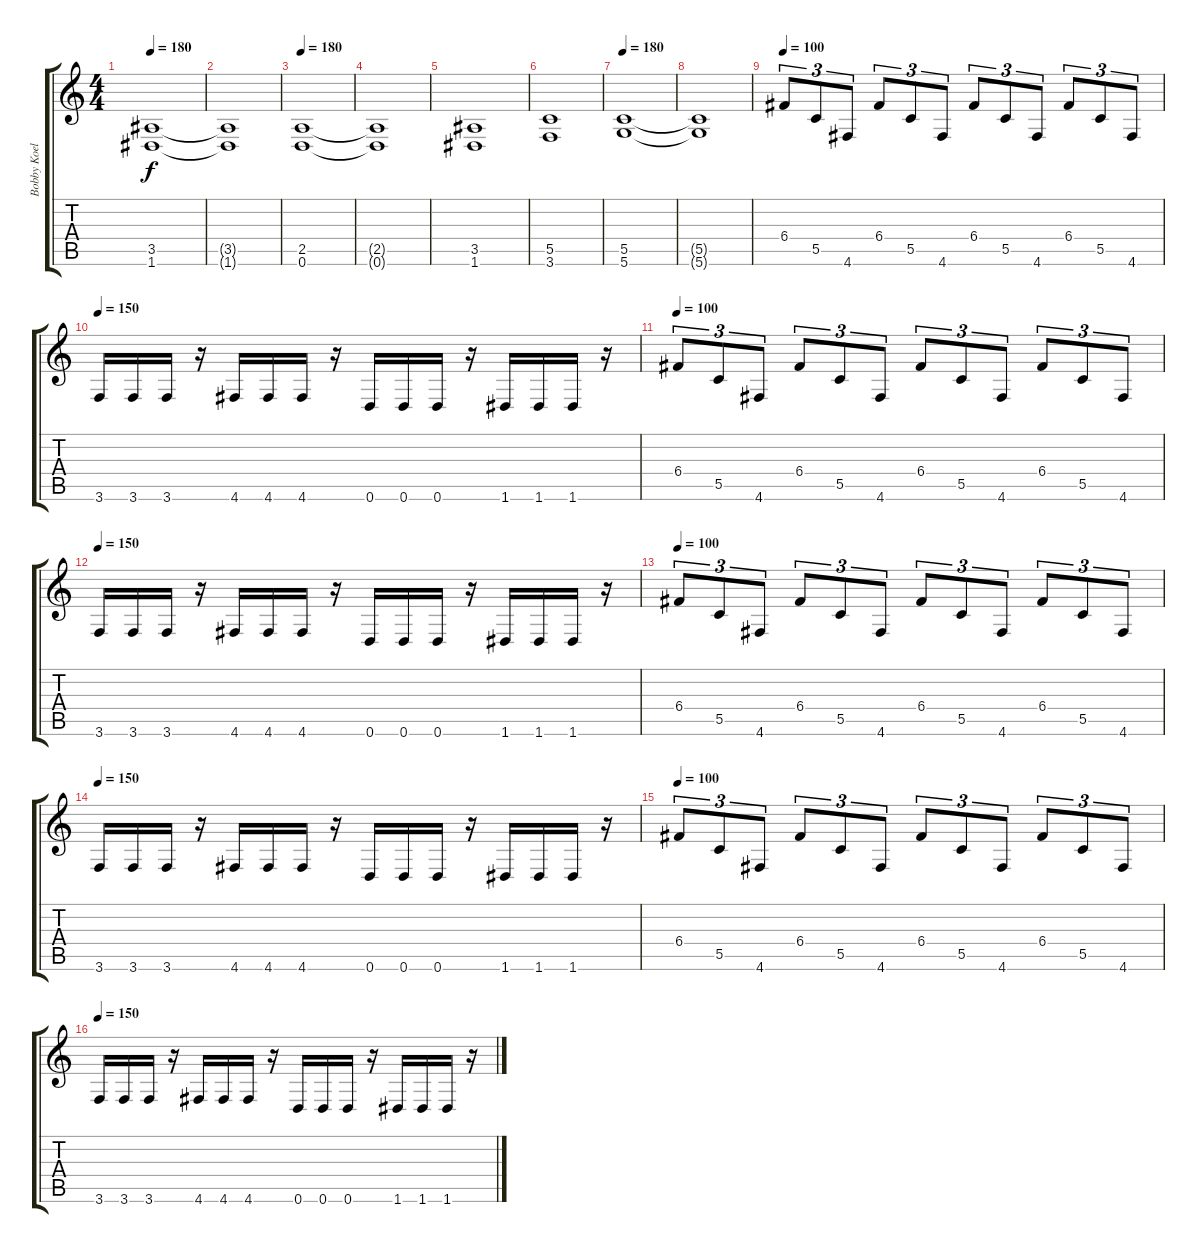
\track ("Bobby Koelble" "Bobby Koel") {instrument distortionguitar}
\staff {score tabs}
\tuning (D4 A3 F3 C3 G2 D2) {hide}
\ts (4 4)
\tempo 180
\clef g2
\ks c
(3.5 1.6).1{dy f} |
(3.5{t} 1.6{t}).1 |
\tempo 180
(2.5 0.6).1 |
(2.5{t} 0.6{t}).1 |
(3.5 1.6).1 |
(5.5 3.6).1 |
\tempo 180
(5.5 5.6).1 |
(5.5{t} 5.6{t}).1 |
\tempo 100
6.4.8{tu (3 2)} 5.5.8{tu (3 2)} 4.6.8{tu (3 2)} 6.4.8{tu (3 2)} 5.5.8{tu (3 2)} 4.6.8{tu (3 2)} 6.4.8{tu (3 2)} 5.5.8{tu (3 2)} 4.6.8{tu (3 2)} 6.4.8{tu (3 2)} 5.5.8{tu (3 2)} 4.6.8{tu (3 2)} |
\tempo 150
3.6.16 3.6.16 3.6.16 r.16 4.6.16 4.6.16 4.6.16 r.16 0.6.16 0.6.16 0.6.16 r.16 1.6.16 1.6.16 1.6.16 r.16 |
\tempo 100
6.4.8{tu (3 2)} 5.5.8{tu (3 2)} 4.6.8{tu (3 2)} 6.4.8{tu (3 2)} 5.5.8{tu (3 2)} 4.6.8{tu (3 2)} 6.4.8{tu (3 2)} 5.5.8{tu (3 2)} 4.6.8{tu (3 2)} 6.4.8{tu (3 2)} 5.5.8{tu (3 2)} 4.6.8{tu (3 2)} |
\tempo 150
3.6.16 3.6.16 3.6.16 r.16 4.6.16 4.6.16 4.6.16 r.16 0.6.16 0.6.16 0.6.16 r.16 1.6.16 1.6.16 1.6.16 r.16 |
\tempo 100
6.4.8{tu (3 2)} 5.5.8{tu (3 2)} 4.6.8{tu (3 2)} 6.4.8{tu (3 2)} 5.5.8{tu (3 2)} 4.6.8{tu (3 2)} 6.4.8{tu (3 2)} 5.5.8{tu (3 2)} 4.6.8{tu (3 2)} 6.4.8{tu (3 2)} 5.5.8{tu (3 2)} 4.6.8{tu (3 2)} |
\tempo 150
3.6.16 3.6.16 3.6.16 r.16 4.6.16 4.6.16 4.6.16 r.16 0.6.16 0.6.16 0.6.16 r.16 1.6.16 1.6.16 1.6.16 r.16 |
\tempo 100
6.4.8{tu (3 2)} 5.5.8{tu (3 2)} 4.6.8{tu (3 2)} 6.4.8{tu (3 2)} 5.5.8{tu (3 2)} 4.6.8{tu (3 2)} 6.4.8{tu (3 2)} 5.5.8{tu (3 2)} 4.6.8{tu (3 2)} 6.4.8{tu (3 2)} 5.5.8{tu (3 2)} 4.6.8{tu (3 2)} |
\tempo 150
3.6.16 3.6.16 3.6.16 r.16 4.6.16 4.6.16 4.6.16 r.16 0.6.16 0.6.16 0.6.16 r.16 1.6.16 1.6.16 1.6.16 r.16
